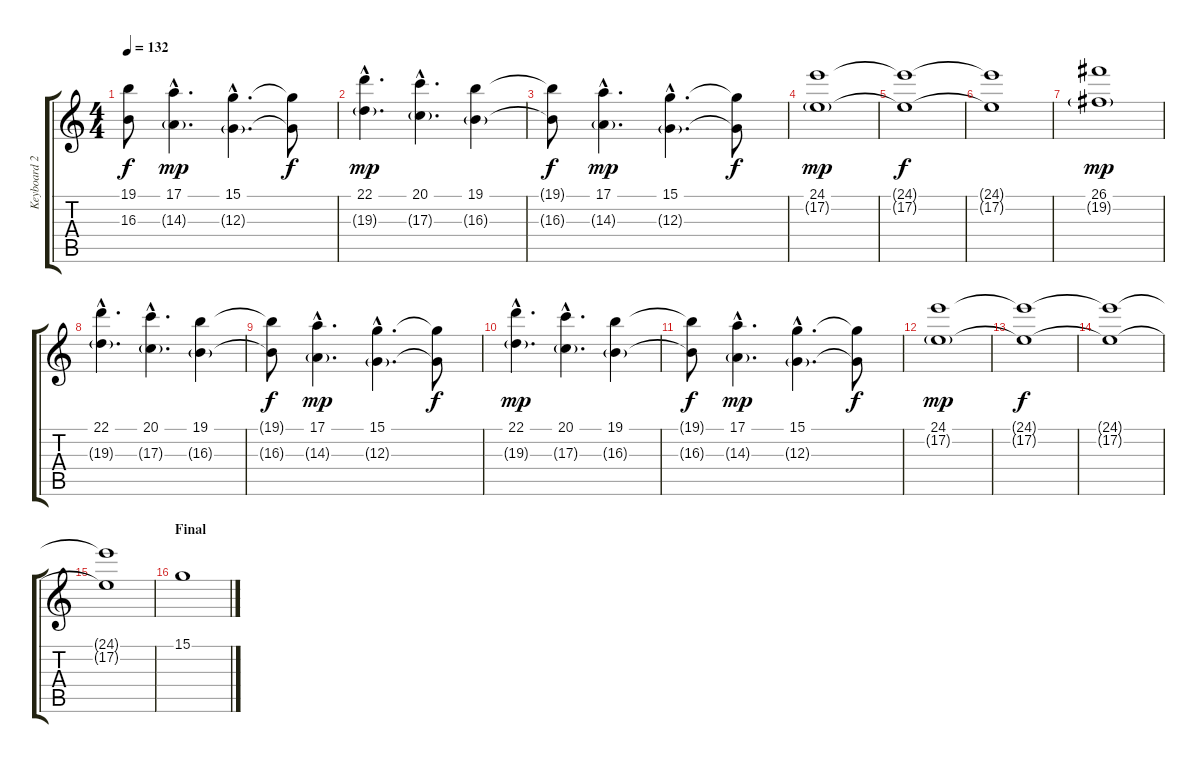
\track ("Keyboard 2" "Keyboard 2") {instrument stringensemble2}
\staff {score tabs}
\tuning (E4 B3 G3 D3 A2 E2) {hide}
\ts (4 4)
\tempo 132
\clef g2
\ks c
(19.1{t} 16.3{t}).8{dy f} (17.1{hac} 14.3{g hac}).4{d dy mp} (15.1{hac} 12.3{g hac}).4{d} (15.1{t} 12.3{t}).8{dy f} |
(22.1{hac} 19.3{g hac}).4{d dy mp} (20.1{hac} 17.3{g hac}).4{d} (19.1 16.3{g}).4 |
(19.1{t} 16.3{t}).8{dy f} (17.1{hac} 14.3{g hac}).4{d dy mp} (15.1{hac} 12.3{g hac}).4{d} (15.1{t} 12.3{t}).8{dy f} |
(24.1 17.2{g}).1{dy mp} |
(24.1{t} 17.2{t}).1{dy f} |
(24.1{t} 17.2{t}).1 |
(26.1 19.2{g}).1{dy mp instrument stringensemble2} |
(22.1{hac} 19.3{g hac}).4{d volume 11 balance 0 instrument stringensemble1} (20.1{hac} 17.3{g hac}).4{d} (19.1 16.3{g}).4 |
(19.1{t} 16.3{t}).8{dy f} (17.1{hac} 14.3{g hac}).4{d dy mp} (15.1{hac} 12.3{g hac}).4{d} (15.1{t} 12.3{t}).8{dy f} |
(22.1{hac} 19.3{g hac}).4{d dy mp} (20.1{hac} 17.3{g hac}).4{d} (19.1 16.3{g}).4 |
(19.1{t} 16.3{t}).8{dy f} (17.1{hac} 14.3{g hac}).4{d dy mp} (15.1{hac} 12.3{g hac}).4{d} (15.1{t} 12.3{t}).8{dy f} |
(24.1 17.2{g}).1{dy mp instrument stringensemble2} |
(24.1{t} 17.2{t}).1{dy f} |
(24.1{t} 17.2{t}).1 |
(24.1{t} 17.2{t}).1 |
\section ("" "Final")
15.1.1{volume 6 balance 0 instrument stringensemble2}
